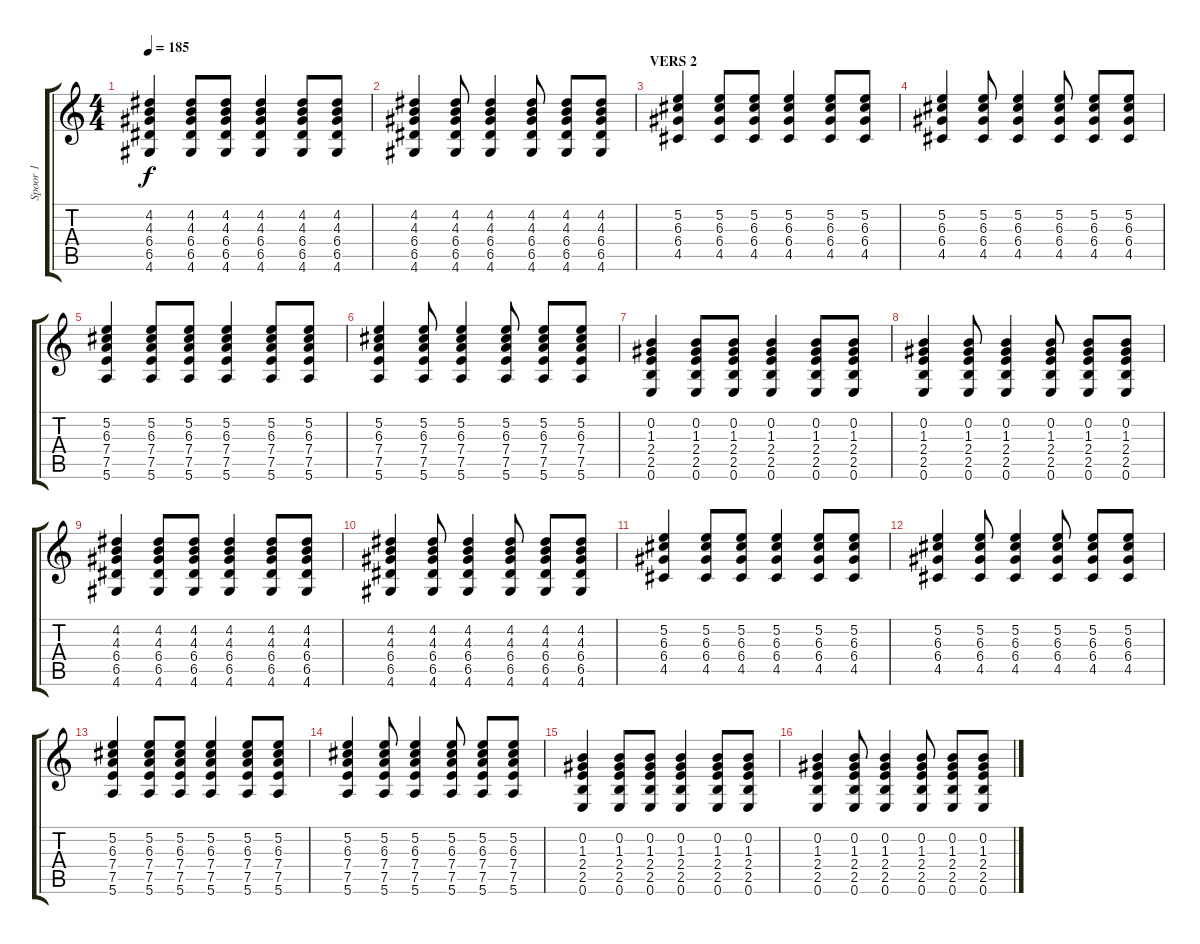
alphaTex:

\track ("Spoor 1" "Spoor 1") {instrument acousticguitarnylon}
\staff {score tabs}
\tuning (E4 B3 G3 D3 A2 E2) {hide}
\ts (4 4)
\tempo 185
\clef g2
\ks c
(4.2 4.3 6.4 6.5 4.6).4{dy f} (4.2 4.3 6.4 6.5 4.6).8 (4.2 4.3 6.4 6.5 4.6).8 (4.2 4.3 6.4 6.5 4.6).4 (4.2 4.3 6.4 6.5 4.6).8 (4.2 4.3 6.4 6.5 4.6).8 |
(4.2 4.3 6.4 6.5 4.6).4 (4.2 4.3 6.4 6.5 4.6).8 (4.2 4.3 6.4 6.5 4.6).4 (4.2 4.3 6.4 6.5 4.6).8 (4.2 4.3 6.4 6.5 4.6).8 (4.2 4.3 6.4 6.5 4.6).8 |
\section ("" "VERS 2")
(5.2 6.3 6.4 4.5).4 (5.2 6.3 6.4 4.5).8 (5.2 6.3 6.4 4.5).8 (5.2 6.3 6.4 4.5).4 (5.2 6.3 6.4 4.5).8 (5.2 6.3 6.4 4.5).8 |
(5.2 6.3 6.4 4.5).4 (5.2 6.3 6.4 4.5).8 (5.2 6.3 6.4 4.5).4 (5.2 6.3 6.4 4.5).8 (5.2 6.3 6.4 4.5).8 (5.2 6.3 6.4 4.5).8 |
(5.2 6.3 7.4 7.5 5.6).4 (5.2 6.3 7.4 7.5 5.6).8 (5.2 6.3 7.4 7.5 5.6).8 (5.2 6.3 7.4 7.5 5.6).4 (5.2 6.3 7.4 7.5 5.6).8 (5.2 6.3 7.4 7.5 5.6).8 |
(5.2 6.3 7.4 7.5 5.6).4 (5.2 6.3 7.4 7.5 5.6).8 (5.2 6.3 7.4 7.5 5.6).4 (5.2 6.3 7.4 7.5 5.6).8 (5.2 6.3 7.4 7.5 5.6).8 (5.2 6.3 7.4 7.5 5.6).8 |
(0.2 1.3 2.4 2.5 0.6).4 (0.2 1.3 2.4 2.5 0.6).8 (0.2 1.3 2.4 2.5 0.6).8 (0.2 1.3 2.4 2.5 0.6).4 (0.2 1.3 2.4 2.5 0.6).8 (0.2 1.3 2.4 2.5 0.6).8 |
(0.2 1.3 2.4 2.5 0.6).4 (0.2 1.3 2.4 2.5 0.6).8 (0.2 1.3 2.4 2.5 0.6).4 (0.2 1.3 2.4 2.5 0.6).8 (0.2 1.3 2.4 2.5 0.6).8 (0.2 1.3 2.4 2.5 0.6).8 |
(4.2 4.3 6.4 6.5 4.6).4 (4.2 4.3 6.4 6.5 4.6).8 (4.2 4.3 6.4 6.5 4.6).8 (4.2 4.3 6.4 6.5 4.6).4 (4.2 4.3 6.4 6.5 4.6).8 (4.2 4.3 6.4 6.5 4.6).8 |
(4.2 4.3 6.4 6.5 4.6).4 (4.2 4.3 6.4 6.5 4.6).8 (4.2 4.3 6.4 6.5 4.6).4 (4.2 4.3 6.4 6.5 4.6).8 (4.2 4.3 6.4 6.5 4.6).8 (4.2 4.3 6.4 6.5 4.6).8 |
(5.2 6.3 6.4 4.5).4 (5.2 6.3 6.4 4.5).8 (5.2 6.3 6.4 4.5).8 (5.2 6.3 6.4 4.5).4 (5.2 6.3 6.4 4.5).8 (5.2 6.3 6.4 4.5).8 |
(5.2 6.3 6.4 4.5).4 (5.2 6.3 6.4 4.5).8 (5.2 6.3 6.4 4.5).4 (5.2 6.3 6.4 4.5).8 (5.2 6.3 6.4 4.5).8 (5.2 6.3 6.4 4.5).8 |
(5.2 6.3 7.4 7.5 5.6).4 (5.2 6.3 7.4 7.5 5.6).8 (5.2 6.3 7.4 7.5 5.6).8 (5.2 6.3 7.4 7.5 5.6).4 (5.2 6.3 7.4 7.5 5.6).8 (5.2 6.3 7.4 7.5 5.6).8 |
(5.2 6.3 7.4 7.5 5.6).4 (5.2 6.3 7.4 7.5 5.6).8 (5.2 6.3 7.4 7.5 5.6).4 (5.2 6.3 7.4 7.5 5.6).8 (5.2 6.3 7.4 7.5 5.6).8 (5.2 6.3 7.4 7.5 5.6).8 |
(0.2 1.3 2.4 2.5 0.6).4 (0.2 1.3 2.4 2.5 0.6).8 (0.2 1.3 2.4 2.5 0.6).8 (0.2 1.3 2.4 2.5 0.6).4 (0.2 1.3 2.4 2.5 0.6).8 (0.2 1.3 2.4 2.5 0.6).8 |
(0.2 1.3 2.4 2.5 0.6).4 (0.2 1.3 2.4 2.5 0.6).8 (0.2 1.3 2.4 2.5 0.6).4 (0.2 1.3 2.4 2.5 0.6).8 (0.2 1.3 2.4 2.5 0.6).8 (0.2 1.3 2.4 2.5 0.6).8
